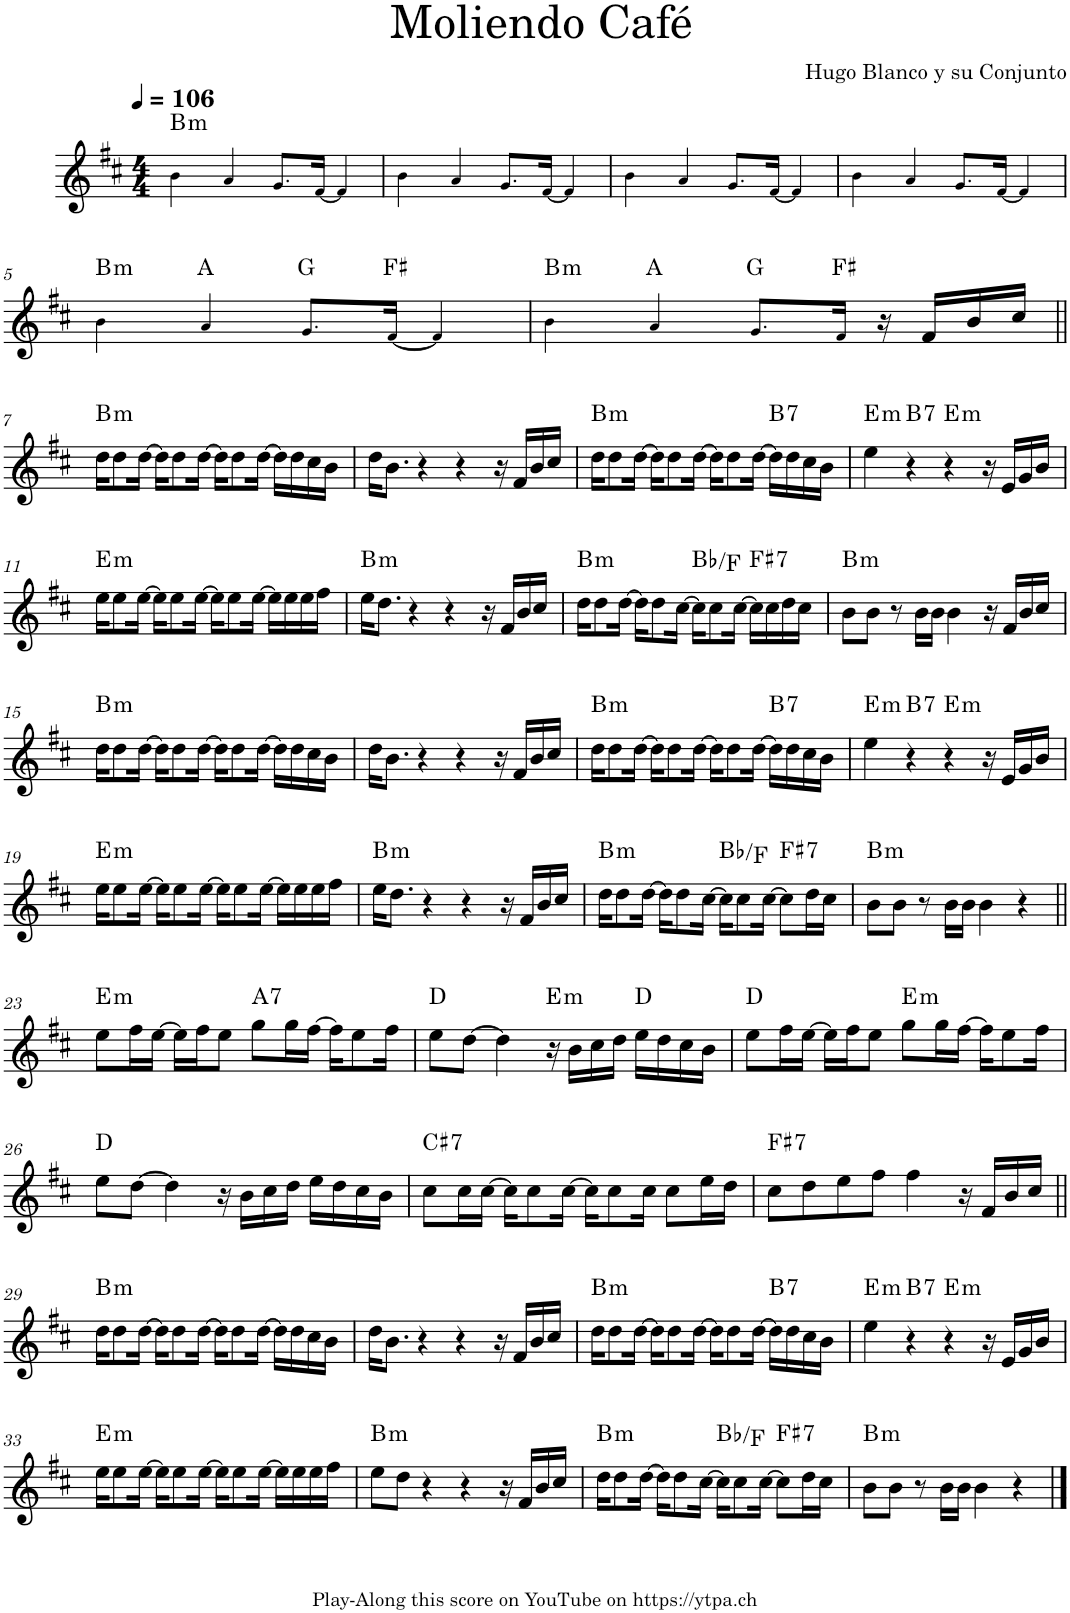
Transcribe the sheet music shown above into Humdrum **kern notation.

**kern	**harte
*part1	*part1
*staff1	*
*I"Piano	*
*I'Pno.	*
*clefG2	*
*k[f#c#]	*
*M4/4	*
*MM106	*
=1	=1
!	!LO:H:kt=m
4b!\	B:min
4a!/	.
8.g!/L	.
[16f#!/Jk	.
4f#!/]	.
=2	=2
4b!\	.
4a!/	.
8.g!/L	.
[16f#!/Jk	.
4f#!/]	.
=3	=3
4b!\	.
4a!/	.
8.g!/L	.
[16f#!/Jk	.
4f#!/]	.
=4	=4
4b!\	.
4a!/	.
8.g!/L	.
[16f#!/Jk	.
4f#!/]	.
!!LO:LB:g=z
=5	=5
!	!LO:H:kt=m
4b!\	B:min
4a!/	A:maj
8.g!/L	G:maj
[16f#!/Jk	F#:maj
4f#!/]	.
=6	=6
!	!LO:H:kt=m
4b!\	B:min
4a!/	A:maj
8.g!/L	G:maj
16f#!/Jk	F#:maj
16r	.
16f#/LL	.
16b/	.
16cc#/JJ	.
!!LO:LB:g=z
=7||	=7||
!	!LO:H:kt=m
16dd\KL	B:min
8dd\	.
[16dd\Jk	.
16dd\KL]	.
8dd\	.
[16dd\Jk	.
16dd\KL]	.
8dd\	.
[16dd\Jk	.
16dd\LL]	.
16dd\	.
16cc#\	.
16b\JJ	.
=8	=8
16dd\KL	.
8.b\J	.
4r	.
4r	.
16r	.
16f#/LL	.
16b/	.
16cc#/JJ	.
=9	=9
!	!LO:H:kt=m
16dd\KL	B:min
8dd\	.
[16dd\Jk	.
16dd\KL]	.
8dd\	.
[16dd\Jk	.
16dd\KL]	.
8dd\	.
[16dd\Jk	.
!	!LO:H:kt=7
16dd\LL]	B:7
16dd\	.
16cc#\	.
16b\JJ	.
=10	=10
!	!LO:H:kt=m
4ee\	E:min
!	!LO:H:kt=7
4r	B:7
!	!LO:H:kt=m
4r	E:min
16r	.
16e/LL	.
16g/	.
16b/JJ	.
!!LO:LB:g=z
=11	=11
!	!LO:H:kt=m
16ee\KL	E:min
8ee\	.
[16ee\Jk	.
16ee\KL]	.
8ee\	.
[16ee\Jk	.
16ee\KL]	.
8ee\	.
[16ee\Jk	.
16ee\LL]	.
16ee\	.
16ee\	.
16ff#\JJ	.
=12	=12
!	!LO:H:kt=m
16ee\KL	B:min
8.dd\J	.
4r	.
4r	.
16r	.
16f#/LL	.
16b/	.
16cc#/JJ	.
=13	=13
!	!LO:H:kt=m
16dd\KL	B:min
8dd\	.
[16dd\Jk	.
16dd\KL]	.
8dd\	.
[16cc#\Jk	.
16cc#\KL]	Bb:maj/5
8cc#\	.
[16cc#\Jk	.
!	!LO:H:kt=7
16cc#\LL]	F#:7
16cc#\	.
16dd\	.
16cc#\JJ	.
=14	=14
!	!LO:H:kt=m
8b\L	B:min
8b\J	.
8r	.
16b\LL	.
16b\JJ	.
4b\	.
16r	.
16f#/LL	.
16b/	.
16cc#/JJ	.
!!LO:LB:g=z
=15	=15
!	!LO:H:kt=m
16dd\KL	B:min
8dd\	.
[16dd\Jk	.
16dd\KL]	.
8dd\	.
[16dd\Jk	.
16dd\KL]	.
8dd\	.
[16dd\Jk	.
16dd\LL]	.
16dd\	.
16cc#\	.
16b\JJ	.
=16	=16
16dd\KL	.
8.b\J	.
4r	.
4r	.
16r	.
16f#/LL	.
16b/	.
16cc#/JJ	.
=17	=17
!	!LO:H:kt=m
16dd\KL	B:min
8dd\	.
[16dd\Jk	.
16dd\KL]	.
8dd\	.
[16dd\Jk	.
16dd\KL]	.
8dd\	.
[16dd\Jk	.
!	!LO:H:kt=7
16dd\LL]	B:7
16dd\	.
16cc#\	.
16b\JJ	.
=18	=18
!	!LO:H:kt=m
4ee\	E:min
!	!LO:H:kt=7
4r	B:7
!	!LO:H:kt=m
4r	E:min
16r	.
16e/LL	.
16g/	.
16b/JJ	.
!!LO:LB:g=z
=19	=19
!	!LO:H:kt=m
16ee\KL	E:min
8ee\	.
[16ee\Jk	.
16ee\KL]	.
8ee\	.
[16ee\Jk	.
16ee\KL]	.
8ee\	.
[16ee\Jk	.
16ee\LL]	.
16ee\	.
16ee\	.
16ff#\JJ	.
=20	=20
!	!LO:H:kt=m
16ee\KL	B:min
8.dd\J	.
4r	.
4r	.
16r	.
16f#/LL	.
16b/	.
16cc#/JJ	.
=21	=21
!	!LO:H:kt=m
16dd\KL	B:min
8dd\	.
[16dd\Jk	.
16dd\KL]	.
8dd\	.
[16cc#\Jk	.
16cc#\KL]	Bb:maj/5
8cc#\	.
[16cc#\Jk	.
!	!LO:H:kt=7
8cc#\L]	F#:7
16dd\L	.
16cc#\JJ	.
=22	=22
!	!LO:H:kt=m
8b\L	B:min
8b\J	.
8r	.
16b\LL	.
16b\JJ	.
4b\	.
4r	.
!!LO:LB:g=z
=23||	=23||
!	!LO:H:kt=m
8ee\L	E:min
16ff#\L	.
[16ee\JJ	.
16ee\LL]	.
16ff#\J	.
8ee\J	.
!	!LO:H:kt=7
8gg\L	A:7
16gg\L	.
[16ff#\JJ	.
16ff#\KL]	.
8ee\	.
16ff#\Jk	.
=24	=24
8ee\L	D:maj
[8dd\J	.
4dd\]	.
!	!LO:H:kt=m
16r	E:min
16b\LL	.
16cc#\	.
16dd\JJ	.
16ee\LL	D:maj
16dd\	.
16cc#\	.
16b\JJ	.
=25	=25
8ee\L	D:maj
16ff#\L	.
[16ee\JJ	.
16ee\LL]	.
16ff#\J	.
8ee\J	.
!	!LO:H:kt=m
8gg\L	E:min
16gg\L	.
[16ff#\JJ	.
16ff#\KL]	.
8ee\	.
16ff#\Jk	.
!!LO:LB:g=z
=26	=26
8ee\L	D:maj
[8dd\J	.
4dd\]	.
16r	.
16b\LL	.
16cc#\	.
16dd\JJ	.
16ee\LL	.
16dd\	.
16cc#\	.
16b\JJ	.
=27	=27
!	!LO:H:kt=7
8cc#\L	C#:7
16cc#\L	.
[16cc#\JJ	.
16cc#\KL]	.
8cc#\	.
[16cc#\Jk	.
16cc#\KL]	.
8cc#\	.
16cc#\Jk	.
8cc#\L	.
16ee\L	.
16dd\JJ	.
=28	=28
!	!LO:H:kt=7
8cc#\L	F#:7
8dd\	.
8ee\	.
8ff#\J	.
4ff#\	.
16r	.
16f#/LL	.
16b/	.
16cc#/JJ	.
!!LO:LB:g=z
=29||	=29||
!	!LO:H:kt=m
16dd\KL	B:min
8dd\	.
[16dd\Jk	.
16dd\KL]	.
8dd\	.
[16dd\Jk	.
16dd\KL]	.
8dd\	.
[16dd\Jk	.
16dd\LL]	.
16dd\	.
16cc#\	.
16b\JJ	.
=30	=30
16dd\KL	.
8.b\J	.
4r	.
4r	.
16r	.
16f#/LL	.
16b/	.
16cc#/JJ	.
=31	=31
!	!LO:H:kt=m
16dd\KL	B:min
8dd\	.
[16dd\Jk	.
16dd\KL]	.
8dd\	.
[16dd\Jk	.
16dd\KL]	.
8dd\	.
[16dd\Jk	.
!	!LO:H:kt=7
16dd\LL]	B:7
16dd\	.
16cc#\	.
16b\JJ	.
=32	=32
!	!LO:H:kt=m
4ee\	E:min
!	!LO:H:kt=7
4r	B:7
!	!LO:H:kt=m
4r	E:min
16r	.
16e/LL	.
16g/	.
16b/JJ	.
!!LO:LB:g=z
=33	=33
!	!LO:H:kt=m
16ee\KL	E:min
8ee\	.
[16ee\Jk	.
16ee\KL]	.
8ee\	.
[16ee\Jk	.
16ee\KL]	.
8ee\	.
[16ee\Jk	.
16ee\LL]	.
16ee\	.
16ee\	.
16ff#\JJ	.
=34	=34
!	!LO:H:kt=m
8ee\L	B:min
8dd\J	.
4r	.
4r	.
16r	.
16f#/LL	.
16b/	.
16cc#/JJ	.
=35	=35
!	!LO:H:kt=m
16dd\KL	B:min
8dd\	.
[16dd\Jk	.
16dd\KL]	.
8dd\	.
[16cc#\Jk	.
16cc#\KL]	Bb:maj/5
8cc#\	.
[16cc#\Jk	.
!	!LO:H:kt=7
8cc#\L]	F#:7
16dd\L	.
16cc#\JJ	.
=36	=36
!	!LO:H:kt=m
8b\L	B:min
8b\J	.
8r	.
16b\LL	.
16b\JJ	.
4b\	.
4r	.
==	==
*-	*-
